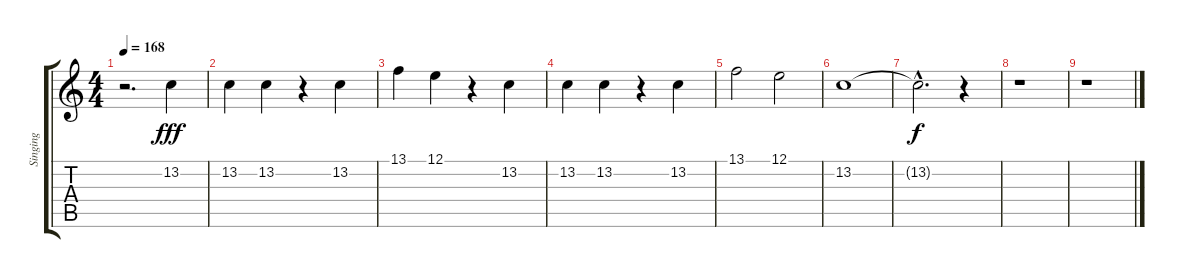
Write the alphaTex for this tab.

\track ("Singing" "Singing") {instrument lead6voice}
\staff {score tabs}
\tuning (E4 B3 G3 D3 A2 E2) {hide}
\ts (4 4)
\tempo 168
\clef g2
\ks c
r.2{d dy fff} 13.2.4 |
13.2.4 13.2.4 r.4 13.2.4 |
13.1.4 12.1.4 r.4 13.2.4 |
13.2.4 13.2.4 r.4 13.2.4 |
13.1.2 12.1.2 |
13.2.1 |
13.2{hac t}.2{d dy f} r.4 |
r.1 |
r.1
